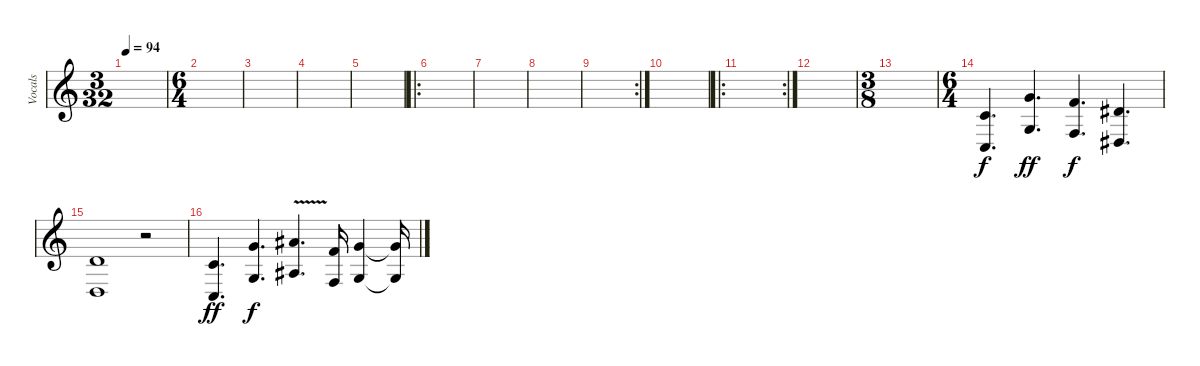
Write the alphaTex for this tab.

\track ("Vocals" "Vocals") {instrument violin}
\staff {score}
\tuning (E4 B3 G3 D3 A2 E2) {hide}
\ts (3 32)
\tempo 94
\clef g2
\ks c
|
\ts (6 4)
|
|
|
|
\ro
|
|
|
\rc 2
|
|
\ro
\rc 2
|
|
\ts (3 8)
|
\ts (6 4)
(5.3 3.5).4{d} (8.2 5.4).4{d dy ff} (6.2 3.4).4{d dy f} (8.3 6.5).4{d} |
(7.3 5.5).1 r.2 |
(5.3 3.5).4{d dy ff} (8.2 5.4).4{d dy f} (11.2{v} 8.4{v}).4{d} (6.2 3.4).16 (8.2 5.4).4 (8.2{t} 5.4{t}).16
